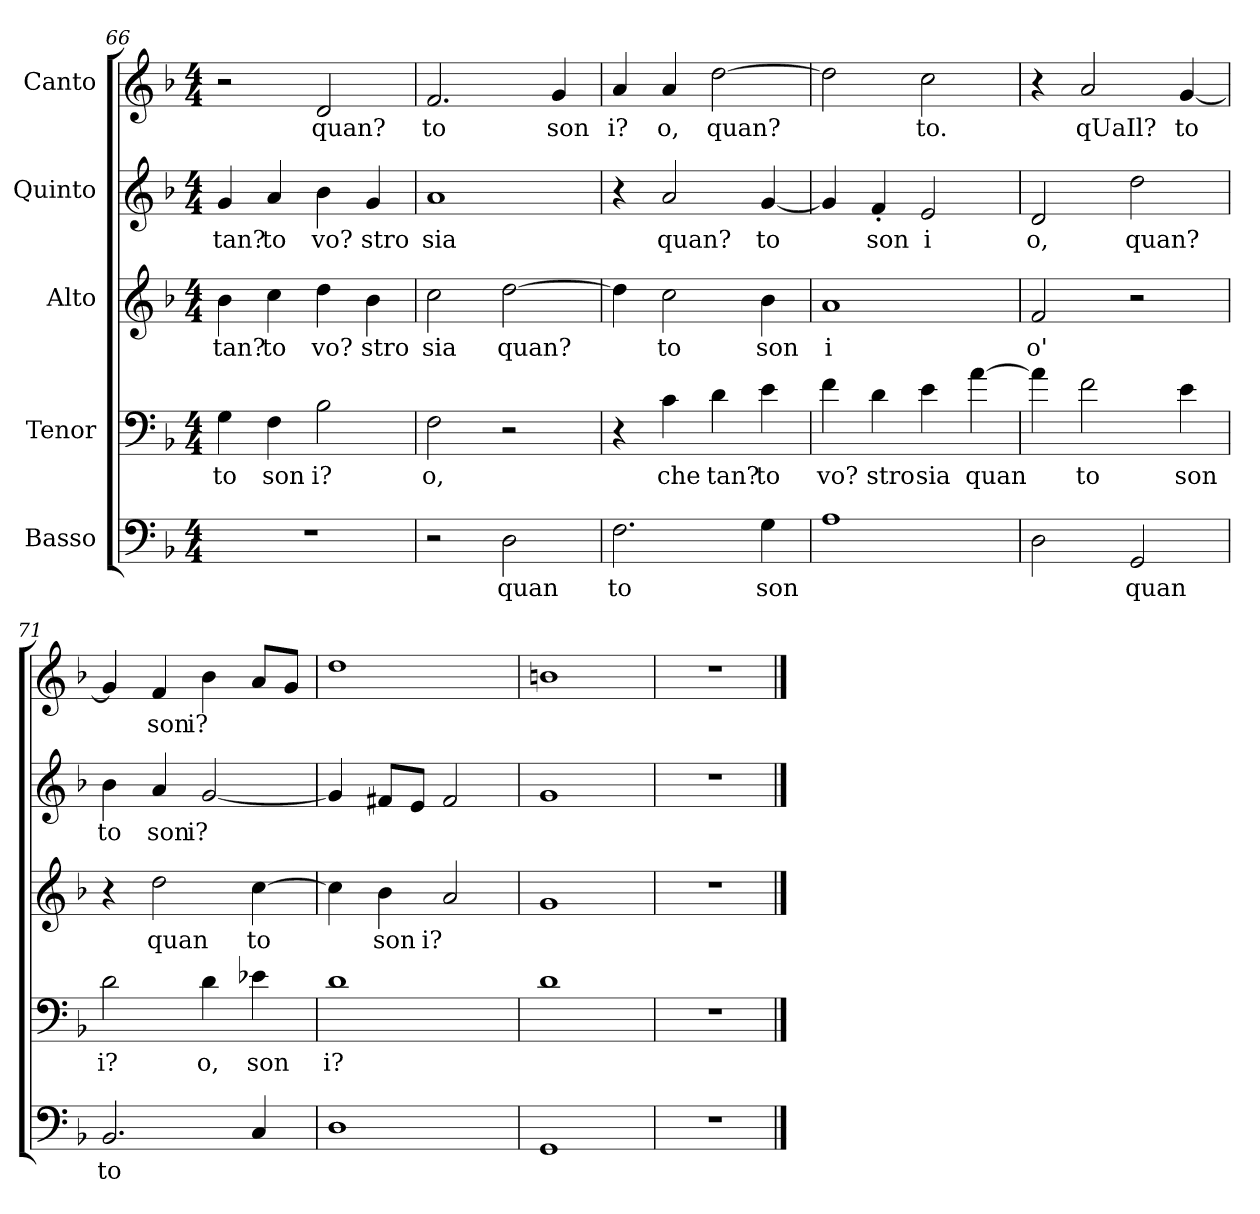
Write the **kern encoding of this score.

**kern	**text	**kern	**text	**kern	**text	**kern	**text	**kern	**text
*part5	*part5	*part4	*part4	*part3	*part3	*part2	*part2	*part1	*part1
*staff5	*staff5	*staff4	*staff4	*staff3	*staff3	*staff2	*staff2	*staff1	*staff1
*I"Basso	*	*I"Tenor	*	*I"Alto	*	*I"Quinto	*	*I"Canto	*
*clefF4	*	*clefF4	*	*clefG2	*	*clefG2	*	*clefG2	*
*k[b-]	*	*k[b-]	*	*k[b-]	*	*k[b-]	*	*k[b-]	*
*F:	*	*F:	*	*F:	*	*F:	*	*F:	*
*M4/4	*	*M4/4	*	*M4/4	*	*M4/4	*	*M4/4	*
=66	=66	=66	=66	=66	=66	=66	=66	=66	=66
!	!	!	!LO:LY:b	!	!LO:LY:b	!	!LO:LY:b	!	!
1r	.	4G\	to	4b-\	tan?	4g/	tan?	2r	.
!	!	!	!LO:LY:b	!	!LO:LY:b	!	!LO:LY:b	!	!
.	.	4F\	son	4cc\	to	4a/	to	.	.
!	!	!	!LO:LY:b	!	!LO:LY:b	!	!LO:LY:b	!	!LO:LY:b
.	.	2B-\	i?	4dd\	vo?	4b-\	vo?	2d/	quan?
!	!	!	!	!	!LO:LY:b	!	!LO:LY:b	!	!
.	.	.	.	4b-\	stro	4g/	stro	.	.
=67	=67	=67	=67	=67	=67	=67	=67	=67	=67
!	!	!	!LO:LY:b	!	!LO:LY:b	!	!LO:LY:b	!	!LO:LY:b
2r	.	2F\	o,	2cc\	sia	1a	sia	2.f/	to
!	!LO:LY:b	!	!	!	!LO:LY:b	!	!	!	!
2D\	quan	2r	.	[2dd\	quan?	.	.	.	.
!	!	!	!	!	!	!	!	!	!LO:LY:b
.	.	.	.	.	.	.	.	4g/	son
=68	=68	=68	=68	=68	=68	=68	=68	=68	=68
!	!LO:LY:b	!	!	!	!	!	!	!	!LO:LY:b
2.F\	to	4r	.	4dd\]	.	4r	.	4a/	i?
!	!	!	!LO:LY:b	!	!LO:LY:b	!	!LO:LY:b	!	!LO:LY:b
.	.	4c\	che	2cc\	to	2a/	quan?	4a/	o,
!	!	!	!LO:LY:b	!	!	!	!	!	!LO:LY:b
.	.	4d\	tan?	.	.	.	.	[2dd\	quan?
!	!LO:LY:b	!	!LO:LY:b	!	!LO:LY:b	!	!LO:LY:b	!	!
4G\	son	4e\	to	4b-\	son	[4g/	to	.	.
=69	=69	=69	=69	=69	=69	=69	=69	=69	=69
!	!	!	!LO:LY:b	!	!LO:LY:b	!	!	!	!
1A	.	4f\	vo?	1a	i	4g/]	.	2dd\]	.
!	!	!	!LO:LY:b	!	!	!	!LO:LY:b	!	!
.	.	4d\	stro	.	.	4f'/	son	.	.
!	!	!	!LO:LY:b	!	!	!	!LO:LY:b	!	!LO:LY:b
.	.	4e\	sia	.	.	2e/	i	2cc\	to.
!	!	!	!LO:LY:b	!	!	!	!	!	!
.	.	[4a\	quan	.	.	.	.	.	.
=70	=70	=70	=70	=70	=70	=70	=70	=70	=70
!	!	!	!	!	!LO:LY:b	!	!LO:LY:b	!	!
2D\	.	4a\]	.	2f/	o'	2d/	o,	4r	.
!	!	!	!LO:LY:b	!	!	!	!	!	!LO:LY:b
.	.	2f\	to	.	.	.	.	2a/	qUaIl?
!	!LO:LY:b	!	!	!	!	!	!LO:LY:b	!	!
2GG/	quan	.	.	2r	.	2dd\	quan?	.	.
!	!	!	!LO:LY:b	!	!	!	!	!	!LO:LY:b
.	.	4e\	son	.	.	.	.	[4g/	to
=71	=71	=71	=71	=71	=71	=71	=71	=71	=71
!	!LO:LY:b	!	!LO:LY:b	!	!	!	!LO:LY:b	!	!
2.BB-/	to	2d\	i?	4r	.	4b-\	to	4g/]	.
!	!	!	!	!	!LO:LY:b	!	!LO:LY:b	!	!LO:LY:b
.	.	.	.	2dd\	quan	4a/	son	4f/	son
!	!	!	!LO:LY:b	!	!	!	!LO:LY:b	!	!LO:LY:b
.	.	4d\	o,	.	.	[2g/	i?	4b-\	i?
!	!	!	!LO:LY:b	!	!LO:LY:b	!	!	!	!
4C/	.	4e-X\	son	[4cc\	to	.	.	8a/L	.
.	.	.	.	.	.	.	.	8g/J	.
=72	=72	=72	=72	=72	=72	=72	=72	=72	=72
!	!	!	!LO:LY:b	!	!	!	!	!	!
1D	.	1d	i?	4cc\]	.	4g/]	.	1dd	.
!	!	!	!	!	!LO:LY:b	!	!	!	!
.	.	.	.	4b-\	son	8f#X/L	.	.	.
.	.	.	.	.	.	8e/J	.	.	.
!	!	!	!	!	!LO:LY:b	!	!	!	!
.	.	.	.	2a/	i?	2f#/	.	.	.
=73	=73	=73	=73	=73	=73	=73	=73	=73	=73
1GG	.	1d	.	1g	.	1g	.	1bn	.
=74	=74	=74	=74	=74	=74	=74	=74	=74	=74
1r	.	1r	.	1r	.	1r	.	1r	.
==	==	==	==	==	==	==	==	==	==
*-	*-	*-	*-	*-	*-	*-	*-	*-	*-
